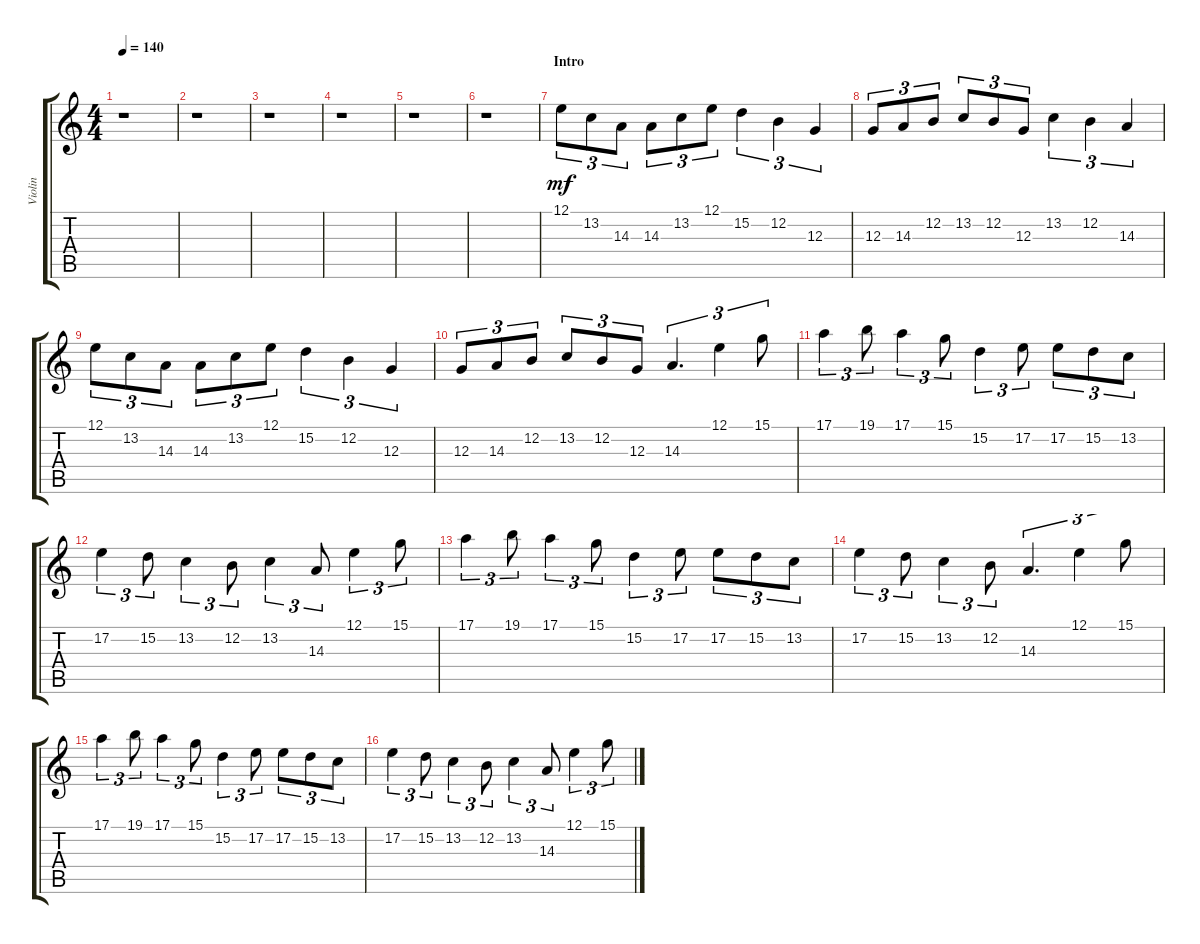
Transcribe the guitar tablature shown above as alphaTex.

\track ("Violin" "Violin") {instrument violin}
\staff {score tabs}
\tuning (E4 B3 G3 D3 A2 E2) {hide}
\ts (4 4)
\tempo 140
\clef g2
\ks c
r.1{dy mf} |
r.1 |
r.1 |
r.1 |
r.1 |
r.1 |
\section ("" "Intro")
12.1.8{tu (3 2)} 13.2.8{tu (3 2)} 14.3.8{tu (3 2)} 14.3.8{tu (3 2)} 13.2.8{tu (3 2)} 12.1.8{tu (3 2)} 15.2.4{tu (3 2)} 12.2.4{tu (3 2)} 12.3.4{tu (3 2)} |
12.3.8{tu (3 2)} 14.3.8{tu (3 2)} 12.2.8{tu (3 2)} 13.2.8{tu (3 2)} 12.2.8{tu (3 2)} 12.3.8{tu (3 2)} 13.2.4{tu (3 2)} 12.2.4{tu (3 2)} 14.3.4{tu (3 2)} |
12.1.8{tu (3 2)} 13.2.8{tu (3 2)} 14.3.8{tu (3 2)} 14.3.8{tu (3 2)} 13.2.8{tu (3 2)} 12.1.8{tu (3 2)} 15.2.4{tu (3 2)} 12.2.4{tu (3 2)} 12.3.4{tu (3 2)} |
12.3.8{tu (3 2)} 14.3.8{tu (3 2)} 12.2.8{tu (3 2)} 13.2.8{tu (3 2)} 12.2.8{tu (3 2)} 12.3.8{tu (3 2)} 14.3.4{d tu (3 2)} 12.1.4{tu (3 2)} 15.1.8{tu (3 2)} |
17.1.4{tu (3 2)} 19.1.8{tu (3 2)} 17.1.4{tu (3 2)} 15.1.8{tu (3 2)} 15.2.4{tu (3 2)} 17.2.8{tu (3 2)} 17.2.8{tu (3 2)} 15.2.8{tu (3 2)} 13.2.8{tu (3 2)} |
17.2.4{tu (3 2)} 15.2.8{tu (3 2)} 13.2.4{tu (3 2)} 12.2.8{tu (3 2)} 13.2.4{tu (3 2)} 14.3.8{tu (3 2)} 12.1.4{tu (3 2)} 15.1.8{tu (3 2)} |
17.1.4{tu (3 2)} 19.1.8{tu (3 2)} 17.1.4{tu (3 2)} 15.1.8{tu (3 2)} 15.2.4{tu (3 2)} 17.2.8{tu (3 2)} 17.2.8{tu (3 2)} 15.2.8{tu (3 2)} 13.2.8{tu (3 2)} |
17.2.4{tu (3 2)} 15.2.8{tu (3 2)} 13.2.4{tu (3 2)} 12.2.8{tu (3 2)} 14.3.4{d tu (3 2)} 12.1.4{tu (3 2)} 15.1.8{tu (3 2)} |
17.1.4{tu (3 2)} 19.1.8{tu (3 2)} 17.1.4{tu (3 2)} 15.1.8{tu (3 2)} 15.2.4{tu (3 2)} 17.2.8{tu (3 2)} 17.2.8{tu (3 2)} 15.2.8{tu (3 2)} 13.2.8{tu (3 2)} |
17.2.4{tu (3 2)} 15.2.8{tu (3 2)} 13.2.4{tu (3 2)} 12.2.8{tu (3 2)} 13.2.4{tu (3 2)} 14.3.8{tu (3 2)} 12.1.4{tu (3 2)} 15.1.8{tu (3 2)}
